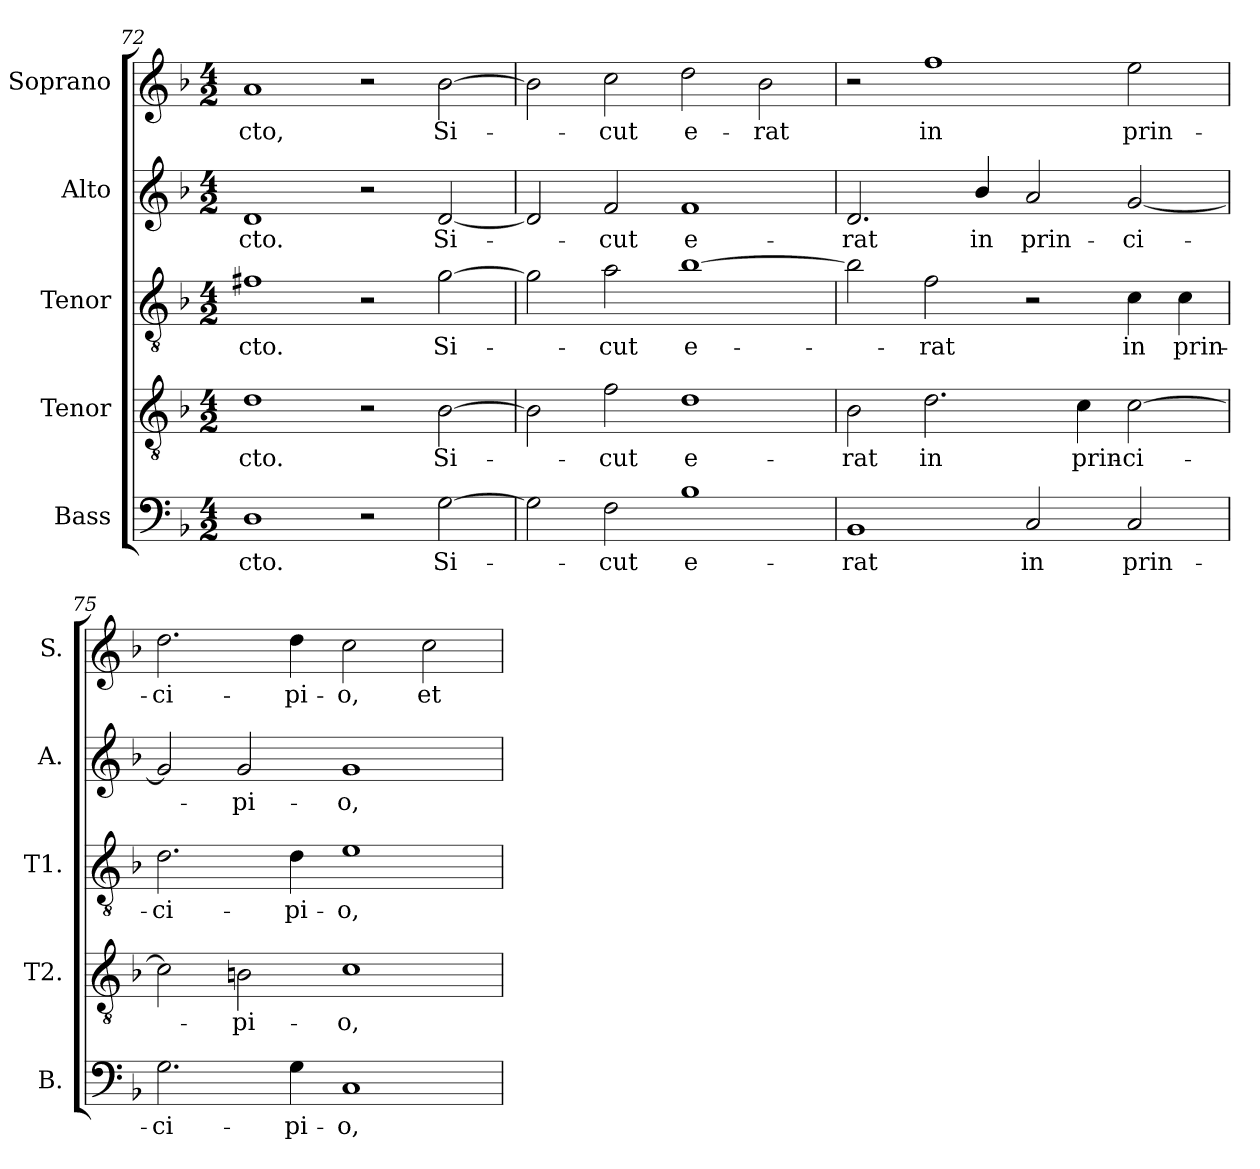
**kern	**text	**kern	**text	**kern	**text	**kern	**text	**kern	**text
*part5	*part5	*part4	*part4	*part3	*part3	*part2	*part2	*part1	*part1
*staff5	*staff5	*staff4	*staff4	*staff3	*staff3	*staff2	*staff2	*staff1	*staff1
*I"Bass	*	*I"Tenor	*	*I"Tenor	*	*I"Alto	*	*I"Soprano	*
*I'B.	*	*I'T2.	*	*I'T1.	*	*I'A.	*	*I'S.	*
!!LO:LB:g=z
*clefF4	*	*clefGv2	*	*clefGv2	*	*clefG2	*	*clefG2	*
*	*	*ITrd7c12	*	*ITrd7c12	*	*	*	*	*
*k[b-]	*	*k[b-]	*	*k[b-]	*	*k[b-]	*	*k[b-]	*
*F:	*	*F:	*	*F:	*	*F:	*	*F:	*
*M4/2	*	*M4/2	*	*M4/2	*	*M4/2	*	*M4/2	*
=72	=72	=72	=72	=72	=72	=72	=72	=72	=72
!	!LO:LY:b:color=#000000	!	!	!	!	!	!	!	!
!	!	!	!LO:LY:b:color=#000000	!	!	!	!	!	!
!	!	!	!	!	!LO:LY:b:color=#000000	!	!	!	!
!	!	!	!	!	!	!	!LO:LY:b:color=#000000	!	!
!	!	!	!	!	!	!	!	!	!LO:LY:b:color=#000000
1Di	-cto.	1Di	-cto.	1F#Xi	-cto.	1di	-cto.	1ai	-cto,
2r	.	2r	.	2r	.	2r	.	2r	.
!	!LO:LY:b:color=#000000	!	!	!	!	!	!	!	!
!	!	!	!LO:LY:b:color=#000000	!	!	!	!	!	!
!	!	!	!	!	!LO:LY:b:color=#000000	!	!	!	!
!	!	!	!	!	!	!	!LO:LY:b:color=#000000	!	!
!	!	!	!	!	!	!	!	!	!LO:LY:b:color=#000000
[2Gi\	Si-	[2BB-i\	Si-	[2Gi\	Si-	[2di/	Si-	[2b-i\	Si-
=73	=73	=73	=73	=73	=73	=73	=73	=73	=73
2Gi\]	.	2BB-i\]	.	2Gi\]	.	2di/]	.	2b-i\]	.
!	!LO:LY:b:color=#000000	!	!	!	!	!	!	!	!
!	!	!	!LO:LY:b:color=#000000	!	!	!	!	!	!
!	!	!	!	!	!LO:LY:b:color=#000000	!	!	!	!
!	!	!	!	!	!	!	!LO:LY:b:color=#000000	!	!
!	!	!	!	!	!	!	!	!	!LO:LY:b:color=#000000
2Fi\	-cut	2Fi\	-cut	2Ai\	-cut	2fi/	-cut	2cci\	-cut
!	!LO:LY:b:color=#000000	!	!	!	!	!	!	!	!
!	!	!	!LO:LY:b:color=#000000	!	!	!	!	!	!
!	!	!	!	!	!LO:LY:b:color=#000000	!	!	!	!
!	!	!	!	!	!	!	!LO:LY:b:color=#000000	!	!
!	!	!	!	!	!	!	!	!	!LO:LY:b:color=#000000
1B-i	e-	1Di	e-	[1B-i	e-	1fi	e-	2ddi\	e-
!	!	!	!	!	!	!	!	!	!LO:LY:b:color=#000000
.	.	.	.	.	.	.	.	2b-i\	-rat
=74	=74	=74	=74	=74	=74	=74	=74	=74	=74
!	!LO:LY:b:color=#000000	!	!	!	!	!	!	!	!
!	!	!	!LO:LY:b:color=#000000	!	!	!	!	!	!
!	!	!	!	!	!	!	!LO:LY:b:color=#000000	!	!
1BB-i	-rat	2BB-i\	-rat	2B-i\]	.	2.di/	-rat	2r	.
!	!	!	!LO:LY:b:color=#000000	!	!	!	!	!	!
!	!	!	!	!	!LO:LY:b:color=#000000	!	!	!	!
!	!	!	!	!	!	!	!	!	!LO:LY:b:color=#000000
.	.	2.Di\	in	2Fi\	-rat	.	.	1ffi	in
!	!	!	!	!	!	!	!LO:LY:b:color=#000000	!	!
.	.	.	.	.	.	4b-i/	in	.	.
!	!LO:LY:b:color=#000000	!	!	!	!	!	!	!	!
!	!	!	!	!	!	!	!LO:LY:b:color=#000000	!	!
2Ci/	in	.	.	2r	.	2ai/	prin-	.	.
!	!	!	!LO:LY:b:color=#000000	!	!	!	!	!	!
.	.	4Ci\	prin-	.	.	.	.	.	.
!	!LO:LY:b:color=#000000	!	!	!	!	!	!	!	!
!	!	!	!LO:LY:b:color=#000000	!	!	!	!	!	!
!	!	!	!	!	!LO:LY:b:color=#000000	!	!	!	!
!	!	!	!	!	!	!	!LO:LY:b:color=#000000	!	!
!	!	!	!	!	!	!	!	!	!LO:LY:b:color=#000000
2Ci/	prin-	[2Ci\	-ci-	4Ci\	in	[2gi/	-ci-	2eei\	prin-
!	!	!	!	!	!LO:LY:b:color=#000000	!	!	!	!
.	.	.	.	4Ci\	prin-	.	.	.	.
=75	=75	=75	=75	=75	=75	=75	=75	=75	=75
!	!LO:LY:b:color=#000000	!	!	!	!	!	!	!	!
!	!	!	!	!	!LO:LY:b:color=#000000	!	!	!	!
!	!	!	!	!	!	!	!	!	!LO:LY:b:color=#000000
2.Gi\	-ci-	2Ci\]	.	2.Di\	-ci-	2gi/]	.	2.ddi\	-ci-
!	!	!	!LO:LY:b:color=#000000	!	!	!	!	!	!
!	!	!	!	!	!	!	!LO:LY:b:color=#000000	!	!
.	.	2BBni\	-pi-	.	.	2gi/	-pi-	.	.
!	!LO:LY:b:color=#000000	!	!	!	!	!	!	!	!
!	!	!	!	!	!LO:LY:b:color=#000000	!	!	!	!
!	!	!	!	!	!	!	!	!	!LO:LY:b:color=#000000
4Gi\	-pi-	.	.	4Di\	-pi-	.	.	4ddi\	-pi-
!	!LO:LY:b:color=#000000	!	!	!	!	!	!	!	!
!	!	!	!LO:LY:b:color=#000000	!	!	!	!	!	!
!	!	!	!	!	!LO:LY:b:color=#000000	!	!	!	!
!	!	!	!	!	!	!	!LO:LY:b:color=#000000	!	!
!	!	!	!	!	!	!	!	!	!LO:LY:b:color=#000000
1Ci	-o,	1Ci	-o,	1Ei	-o,	1gi	-o,	2cci\	-o,
!	!	!	!	!	!	!	!	!	!LO:LY:b:color=#000000
.	.	.	.	.	.	.	.	2cci\	et
=	=	=	=	=	=	=	=	=	=
*-	*-	*-	*-	*-	*-	*-	*-	*-	*-
